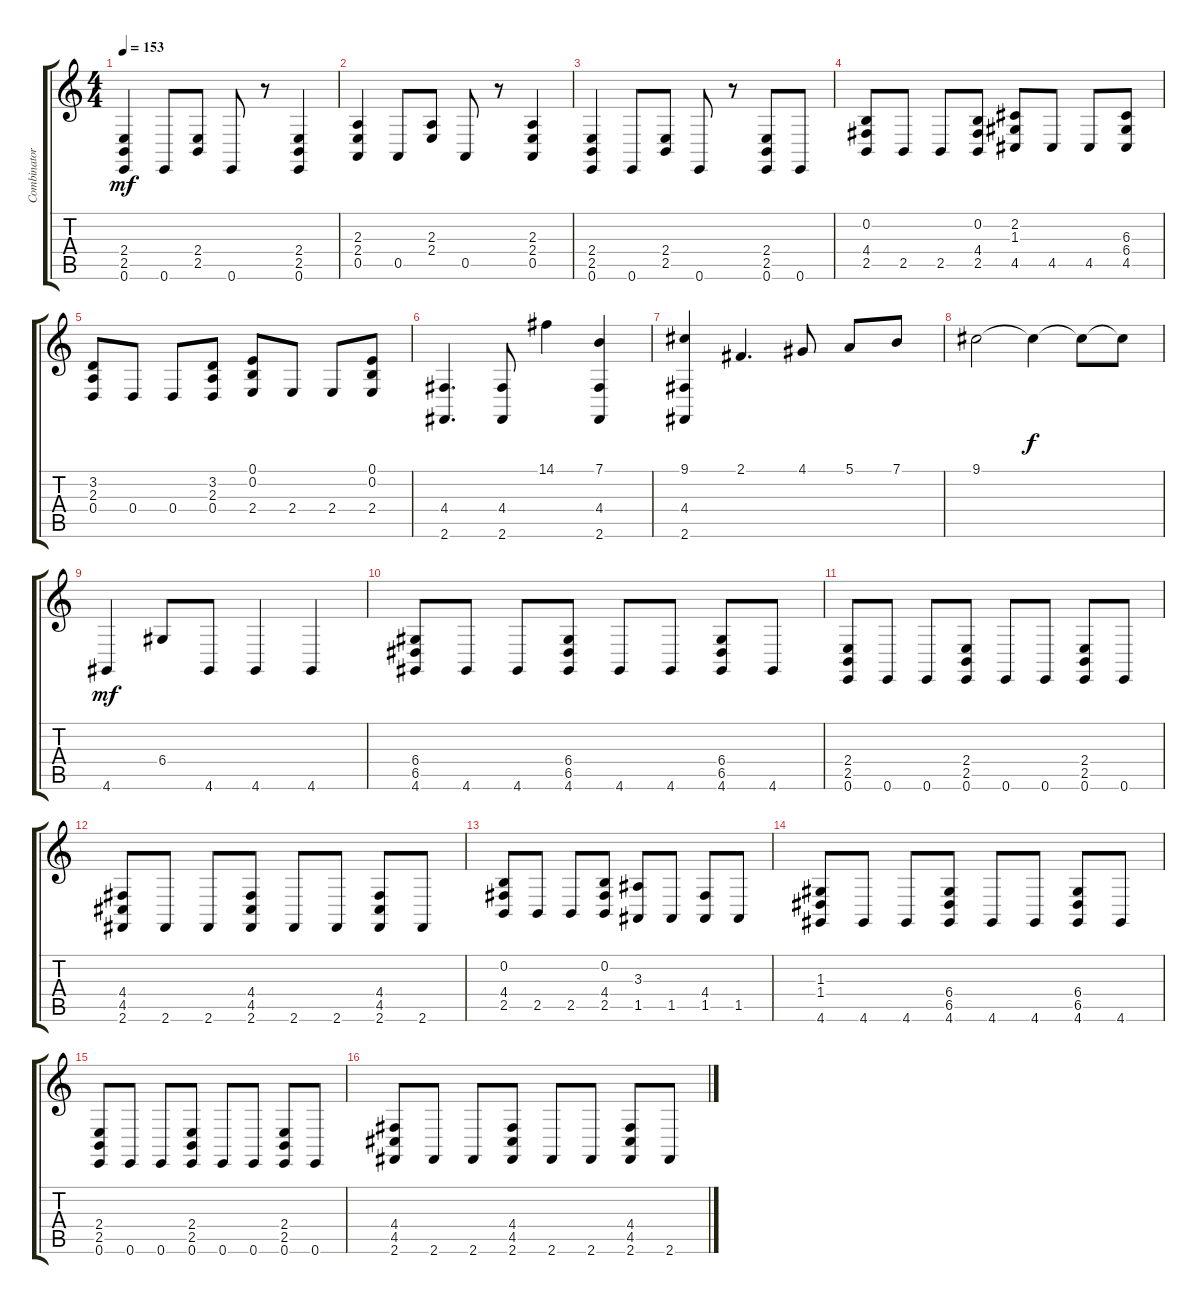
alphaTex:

\track ("Combinator 2 (Staff 1)" "Combinator") {instrument acousticgrandpiano}
\staff {score tabs}
\tuning (E4 B3 G3 D3 A2 E2) {hide}
\ts (4 4)
\tempo 153
\clef g2
\ks c
(2.4 2.5 0.6).4{dy mf} 0.6.8 (2.4 2.5).8 0.6.8 r.8 (2.4 2.5 0.6).4 |
(2.3 2.4 0.5).4 0.5.8 (2.3 2.4).8 0.5.8 r.8 (2.3 2.4 0.5).4 |
(2.4 2.5 0.6).4 0.6.8 (2.4 2.5).8 0.6.8 r.8 (2.4 2.5 0.6).8 0.6.8 |
(0.2 4.4 2.5).8 2.5.8 2.5.8 (0.2 4.4 2.5).8 (2.2 1.3 4.5).8 4.5.8 4.5.8 (6.3 6.4 4.5).8 |
(3.2 2.3 0.4).8 0.4.8 0.4.8 (3.2 2.3 0.4).8 (0.1 0.2 2.4).8 2.4.8 2.4.8 (0.1 0.2 2.4).8 |
(4.4 2.6).4{d} (4.4 2.6).8 14.1.4 (7.1 4.4 2.6).4 |
(9.1 4.4 2.6).4 2.1.4{d} 4.1.8 5.1.8 7.1.8 |
9.1.2 9.1{t}.4{dy f} 9.1{t}.8 9.1{t}.8 |
4.6.4{dy mf} 6.4.8 4.6.8 4.6.4 4.6.4 |
(6.4 6.5 4.6).8 4.6.8 4.6.8 (6.4 6.5 4.6).8 4.6.8 4.6.8 (6.4 6.5 4.6).8 4.6.8 |
(2.4 2.5 0.6).8 0.6.8 0.6.8 (2.4 2.5 0.6).8 0.6.8 0.6.8 (2.4 2.5 0.6).8 0.6.8 |
(4.4 4.5 2.6).8 2.6.8 2.6.8 (4.4 4.5 2.6).8 2.6.8 2.6.8 (4.4 4.5 2.6).8 2.6.8 |
(0.2 4.4 2.5).8 2.5.8 2.5.8 (0.2 4.4 2.5).8 (3.3 1.5).8 1.5.8 (4.4 1.5).8 1.5.8 |
(1.3 1.4 4.6).8 4.6.8 4.6.8 (6.4 6.5 4.6).8 4.6.8 4.6.8 (6.4 6.5 4.6).8 4.6.8 |
(2.4 2.5 0.6).8 0.6.8 0.6.8 (2.4 2.5 0.6).8 0.6.8 0.6.8 (2.4 2.5 0.6).8 0.6.8 |
(4.4 4.5 2.6).8 2.6.8 2.6.8 (4.4 4.5 2.6).8 2.6.8 2.6.8 (4.4 4.5 2.6).8 2.6.8
